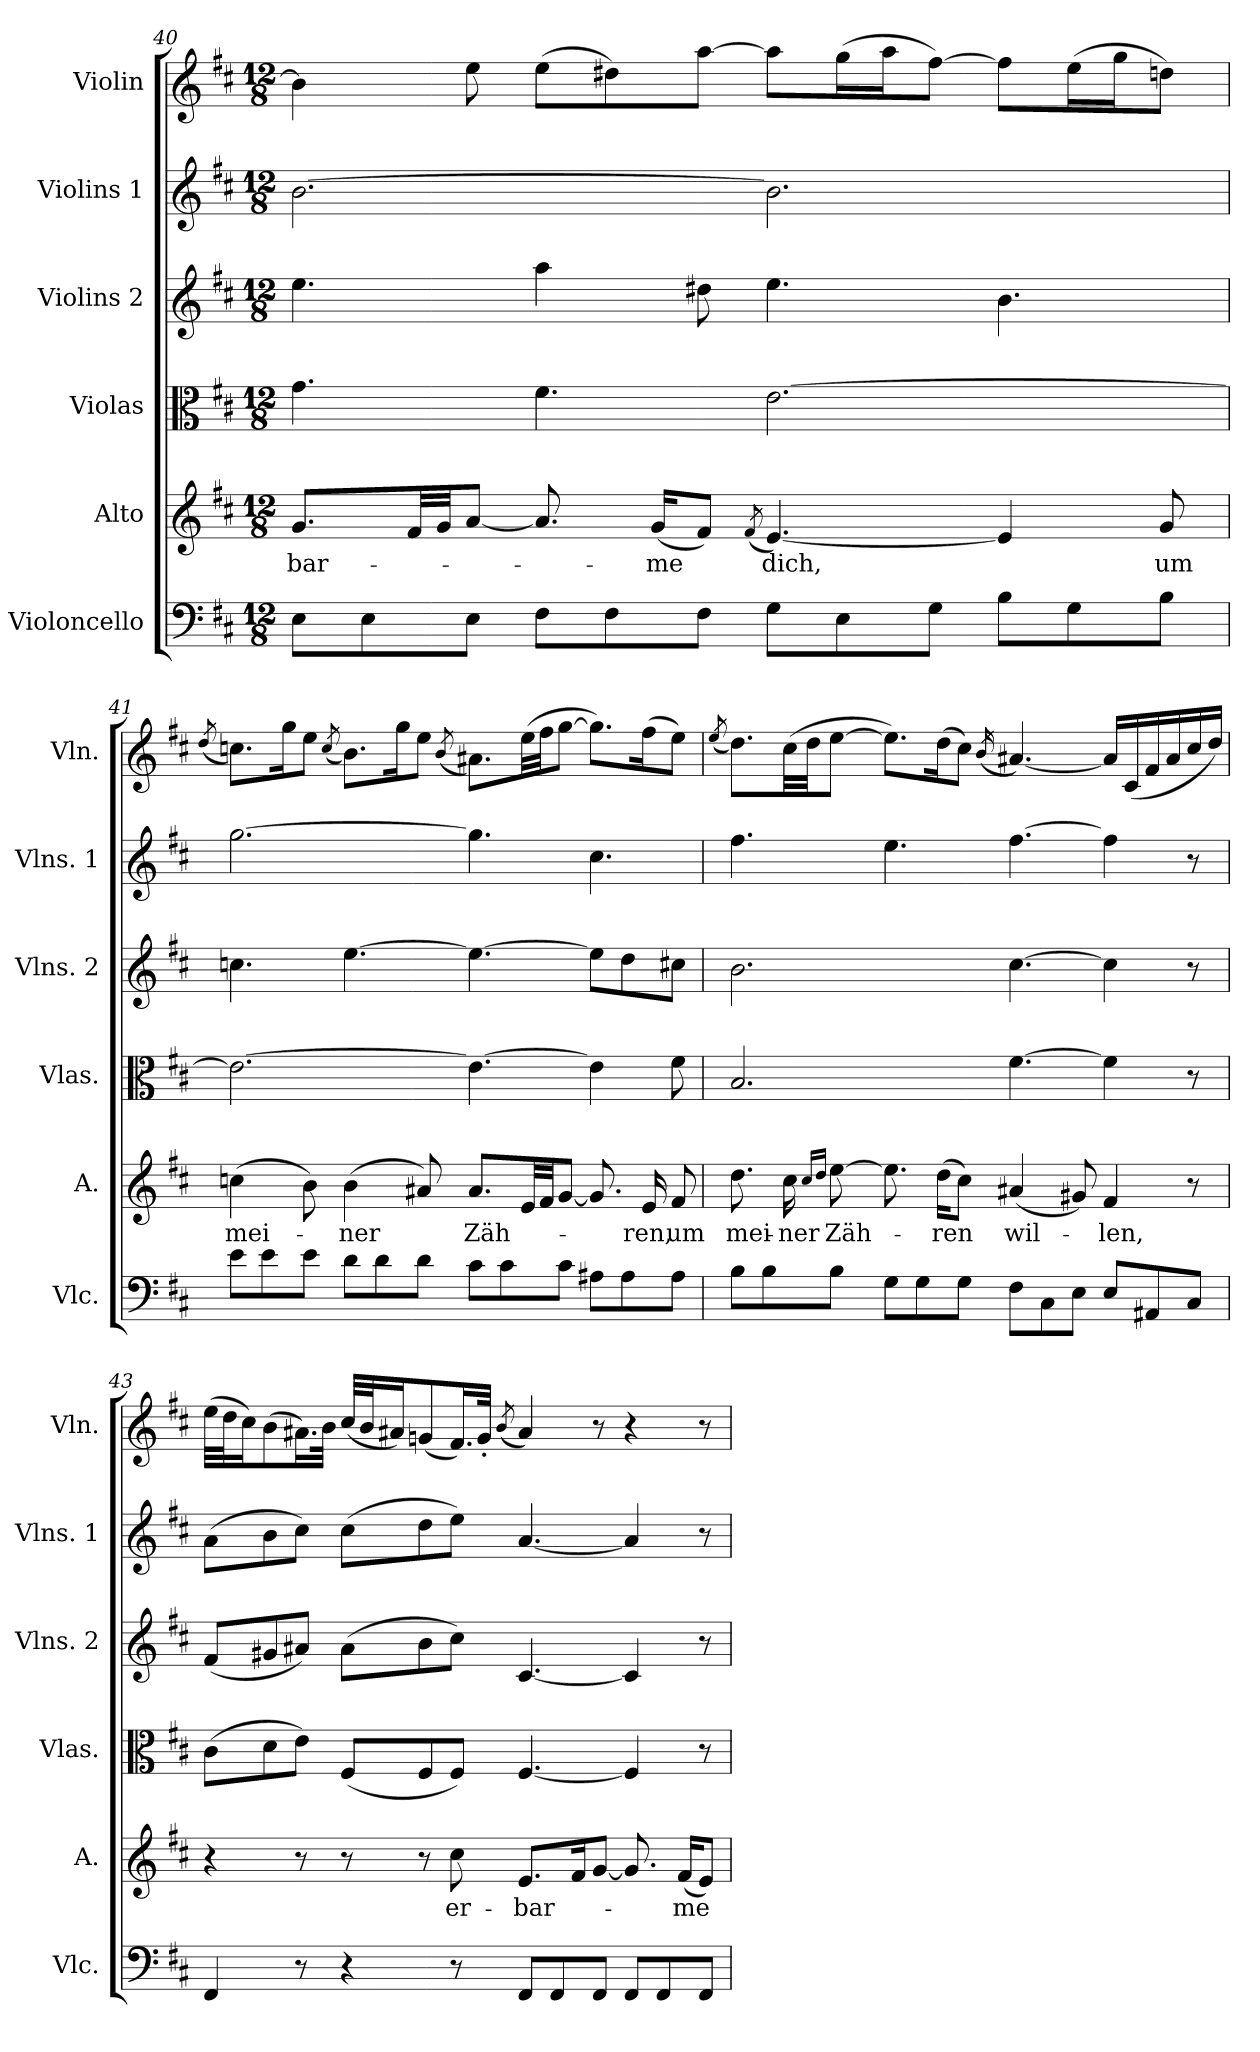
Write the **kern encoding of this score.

**kern	**kern	**text	**kern	**kern	**kern	**kern
*part6	*part5	*part5	*part4	*part3	*part2	*part1
*staff6	*staff5	*staff5	*staff4	*staff3	*staff2	*staff1
*I"Violoncello	*I"Alto	*	*I"Violas	*I"Violins 2	*I"Violins 1	*I"Violin
*I'Vlc.	*I'A.	*	*I'Vlas.	*I'Vlns. 2	*I'Vlns. 1	*I'Vln.
!!LO:PB:g=z
*clefF4	*clefG2	*	*clefC3	*clefG2	*clefG2	*clefG2
*k[f#c#]	*k[f#c#]	*	*k[f#c#]	*k[f#c#]	*k[f#c#]	*k[f#c#]
*M12/8	*M12/8	*	*M12/8	*M12/8	*M12/8	*M12/8
=40	=40	=40	=40	=40	=40	=40
!	!	!LO:LY:b	!	!	!	!
8E\L	8.g/L	-bar-	4.g\	4.ee\	[2.b\	4b\]
8E\	.	.	.	.	.	.
.	32f#/LL	.	.	.	.	.
.	32g/JJ	.	.	.	.	.
8E\J	[8a/J	.	.	.	.	8ee\
8F#\L	8.a/]	.	4.f#\	4aa\	.	(8ee\L
8F#\	.	.	.	.	.	8dd#X\)
!	!	!LO:LY:b	!	!	!	!
.	(16g/KL	-me	.	.	.	.
8F#\J	8f#/J)	.	.	8dd#X\	.	[8aa\J
.	(8qf#/	.	.	.	.	.
!	!	!LO:LY:b	!	!	!	!
8G\L	[4.e/)	dich,	[2.e\	4.ee\	2.b\]	8aa\L]
8E\	.	.	.	.	.	(16gg\L
.	.	.	.	.	.	16aa\J
8G\J	.	.	.	.	.	[8ff#\J)
8B\L	4e/]	.	.	4.b\	.	8ff#\L]
8G\	.	.	.	.	.	(16ee\L
.	.	.	.	.	.	16gg\J
!	!	!LO:LY:b	!	!	!	!
8B\J	8g/	um	.	.	.	8ddn\J)
!!LO:LB:g=z
=41	=41	=41	=41	=41	=41	=41
.	.	.	.	.	.	(8qdd/
!	!	!LO:LY:b	!	!	!	!
8e\L	(4ccn\	mei-	2.e\_	4.ccn\	[2.gg\	8.ccn\L)
8e\	.	.	.	.	.	.
.	.	.	.	.	.	16gg\K
8e\J	8b\)	.	.	.	.	8ee\J
.	.	.	.	.	.	(8qcc/
!	!	!LO:LY:b	!	!	!	!
8d\L	(4b\	-ner	.	[4.ee\	.	8.b\L)
8d\	.	.	.	.	.	.
.	.	.	.	.	.	16gg\K
8d\J	8a#X/)	.	.	.	.	8ee\J
.	.	.	.	.	.	(8qb/
!	!	!LO:LY:b	!	!	!	!
8c#\L	8.a#/L	Zäh-	4.e\_	4.ee\_	4.gg\]	8.a#X\L)
8c#\	.	.	.	.	.	.
.	32e/LL	.	.	.	.	(32ee\LL
.	32f#/JJ	.	.	.	.	32ff#\JJ
8c#\J	[8g/J	.	.	.	.	[8gg\J
8A#X\L	8.g/]	.	4e\]	8ee\L]	4.cc#\	8.gg\L])
8A#\	.	.	.	8dd\	.	.
!	!	!LO:LY:b	!	!	!	!
.	16e/	-ren,	.	.	.	(16ff#\K
!	!	!LO:LY:b	!	!	!	!
8A#\J	8f#/	um	8f#\	8cc#X\J	.	8ee\J)
!!LO:PB:g=z
=42	=42	=42	=42	=42	=42	=42
.	.	.	.	.	.	(8qee/
!	!	!LO:LY:b	!	!	!	!
8B\L	8.dd\	mei-	2.B/	2.b\	4.ff#\	8.dd\L)
8B\	.	.	.	.	.	.
!	!	!LO:LY:b	!	!	!	!
.	16cc#\	-ner	.	.	.	(32cc#\LL
.	.	.	.	.	.	32dd\JJ
.	16qcc#/LL	.	.	.	.	.
.	16qdd/JJ	.	.	.	.	.
!	!	!LO:LY:b	!	!	!	!
8B\J	[8ee\	Zäh-	.	.	.	[8ee\J
8G\L	8.ee\]	.	.	.	4.ee\	8.ee\L])
8G\	.	.	.	.	.	.
!	!	!LO:LY:b	!	!	!	!
.	(16dd\KL	-ren	.	.	.	(16dd\K
8G\J	8cc#\J)	.	.	.	.	8cc#\J)
.	.	.	.	.	.	(16qb/
!	!	!LO:LY:b	!	!	!	!
8F#\L	(4a#X/	wil-	[4.f#\	[4.cc#\	[4.ff#\	[4.a#X/)
8C#\	.	.	.	.	.	.
8E\J	8g#X/)	.	.	.	.	.
!	!	!LO:LY:b	!	!	!	!
8E/L	4f#/	-len,	4f#\]	4cc#\]	4ff#\]	16a#/LL]
.	.	.	.	.	.	(16c#/
8AA#X/	.	.	.	.	.	16f#/
.	.	.	.	.	.	16a#/
8C#/J	8r	.	8r	8r	8r	16cc#/
.	.	.	.	.	.	16dd/JJ)
!!LO:LB:g=z
=43	=43	=43	=43	=43	=43	=43
4FF#/	4r	.	(8c#\L	(8f#/L	(8a\L	(32ee\LLL
.	.	.	.	.	.	32dd\J
.	.	.	.	.	.	16cc#\J)
.	.	.	8d\	8g#X/	8b\	(8b\
8r	8r	.	8e\J)	8a#X/J)	8cc#\J)	16.a#X\L)
.	.	.	.	.	.	32b\JJk
4r	8r	.	(8F#/L	(8a#\L	(8cc#\L	(32cc#/LLL
.	.	.	.	.	.	32b/J
.	.	.	.	.	.	16a#X/J)
.	8r	.	8F#/	8b\	8dd\	(8gn/
!	!	!LO:LY:b	!	!	!	!
8r	8cc#\	er-	8F#/J)	8cc#\J)	8ee\J)	16.f#/L)
.	.	.	.	.	.	32g'/JJk
.	.	.	.	.	.	(8qb/
!	!	!LO:LY:b	!	!	!	!
8FF#/L	8.e/L	-bar-	[4.F#/	[4.c#/	[4.a/	4a#/)
8FF#/	.	.	.	.	.	.
.	16f#/K	.	.	.	.	.
8FF#/J	[8g/J	.	.	.	.	8r
8FF#/L	8.g/]	.	4F#/]	4c#/]	4a/]	4r
8FF#/	.	.	.	.	.	.
!	!	!LO:LY:b	!	!	!	!
.	(16f#/KL	-me	.	.	.	.
8FF#/J	8e/J)	.	8r	8r	8r	8r
=	=	=	=	=	=	=
*-	*-	*-	*-	*-	*-	*-
